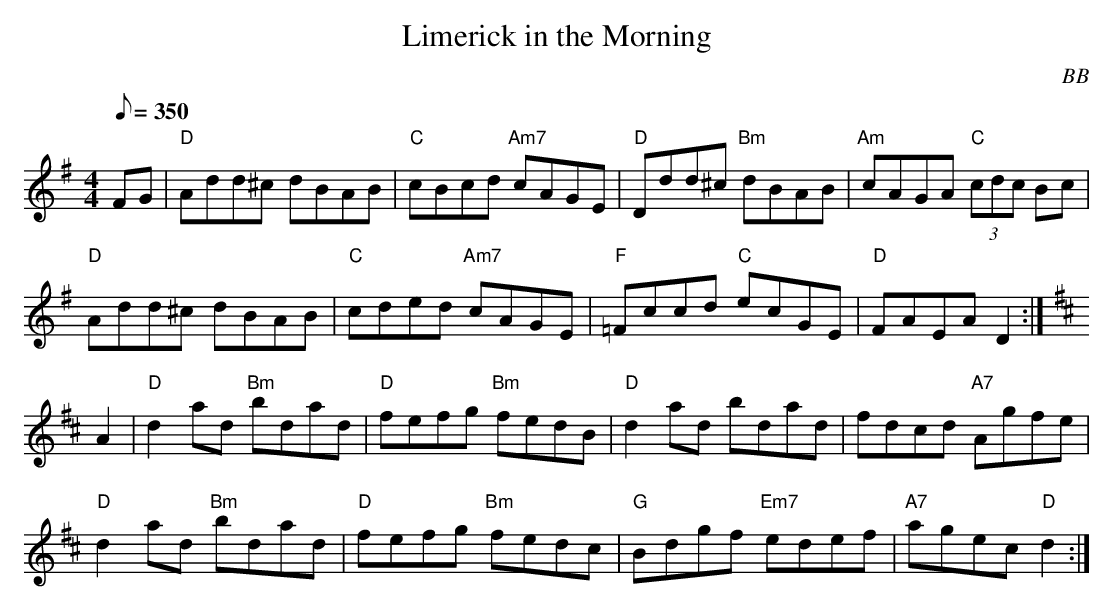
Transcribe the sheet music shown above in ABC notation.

X:1
T: Limerick in the Morning
C: BB
M: 4/4
Q: 1/8=350
L: 1/8
K: Dmix
FG|"D"Add^c dBAB|"C"cBcd "Am7"cAGE|"D"Ddd^c "Bm"dBAB|"Am"cAGA "C"(3cdc Bc|
"D"Add^c dBAB|"C"cded "Am7"cAGE|"F"=Fccd "C"ecGE|"D"FAEA D2 :|
[K:D] A2|"D"d2 ad "Bm"bdad|"D"fefg "Bm"fedB|"D"d2 ad bdad|fdcd "A7"Agfe|
"D"d2 ad "Bm"bdad|"D"fefg "Bm"fedc|"G"Bdgf "Em7"edef|"A7"agec "D"d2 :|
